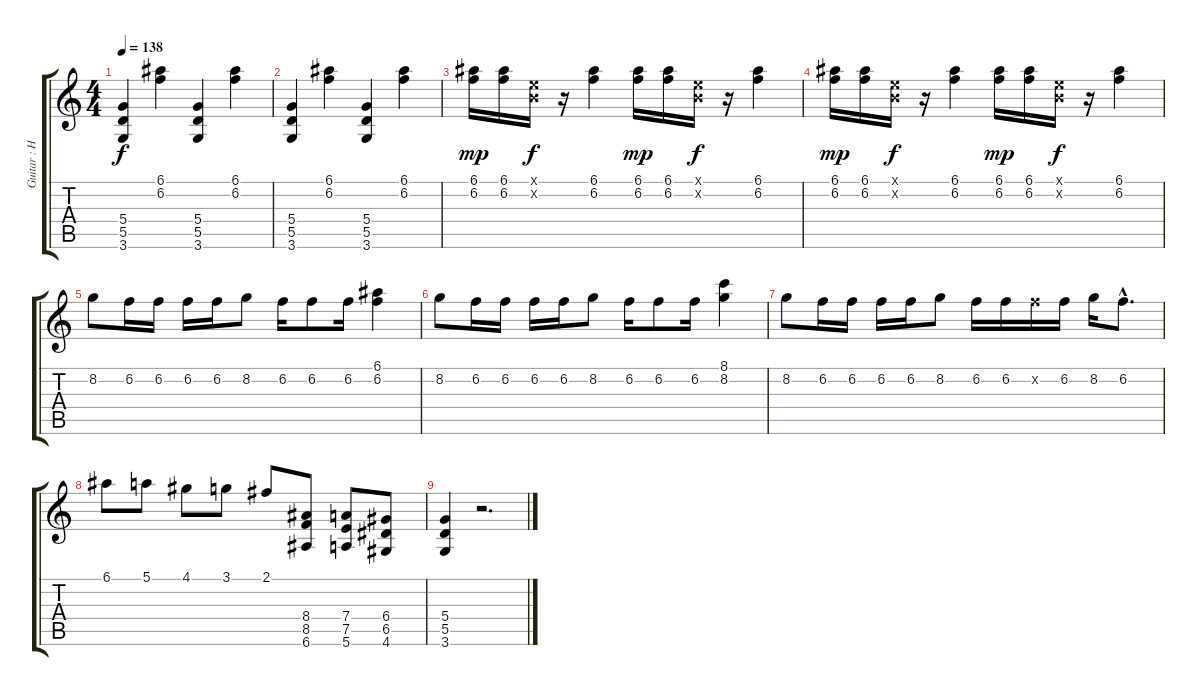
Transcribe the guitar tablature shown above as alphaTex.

\track ("Guitar : Hillel Slovak" "Guitar : H") {instrument overdrivenguitar}
\staff {score tabs}
\tuning (E4 B3 G3 D3 A2 E2) {hide}
\ts (4 4)
\tempo 138
\clef g2
\ks c
(5.4 5.5 3.6).4{dy f} (6.1 6.2).4 (5.4 5.5 3.6).4 (6.1 6.2).4 |
(5.4 5.5 3.6).4 (6.1 6.2).4 (5.4 5.5 3.6).4 (6.1 6.2).4 |
(6.1 6.2).16{dy mp} (6.1 6.2).16 (0.1{x} 0.2{x}).16{dy f} r.16 (6.1 6.2).4 (6.1 6.2).16{dy mp} (6.1 6.2).16 (0.1{x} 0.2{x}).16{dy f} r.16 (6.1 6.2).4 |
(6.1 6.2).16{dy mp} (6.1 6.2).16 (0.1{x} 0.2{x}).16{dy f} r.16 (6.1 6.2).4 (6.1 6.2).16{dy mp} (6.1 6.2).16 (0.1{x} 0.2{x}).16{dy f} r.16 (6.1 6.2).4 |
8.2.8 6.2.16 6.2.16 6.2.16 6.2.16 8.2.8 6.2.16 6.2.8 6.2.16 (6.1 6.2).4 |
8.2.8 6.2.16 6.2.16 6.2.16 6.2.16 8.2.8 6.2.16 6.2.8 6.2.16 (8.1 8.2).4 |
8.2.8 6.2.16 6.2.16 6.2.16 6.2.16 8.2.8 6.2.16 6.2.16 6.2{x}.16 6.2.16 8.2.16 6.2{hac}.8{d} |
6.1.8 5.1.8 4.1.8 3.1.8 2.1.8 (8.4 8.5 6.6).8 (7.4 7.5 5.6).8 (6.4 6.5 4.6).8 |
(5.4 5.5 3.6).4 r.2{d}
